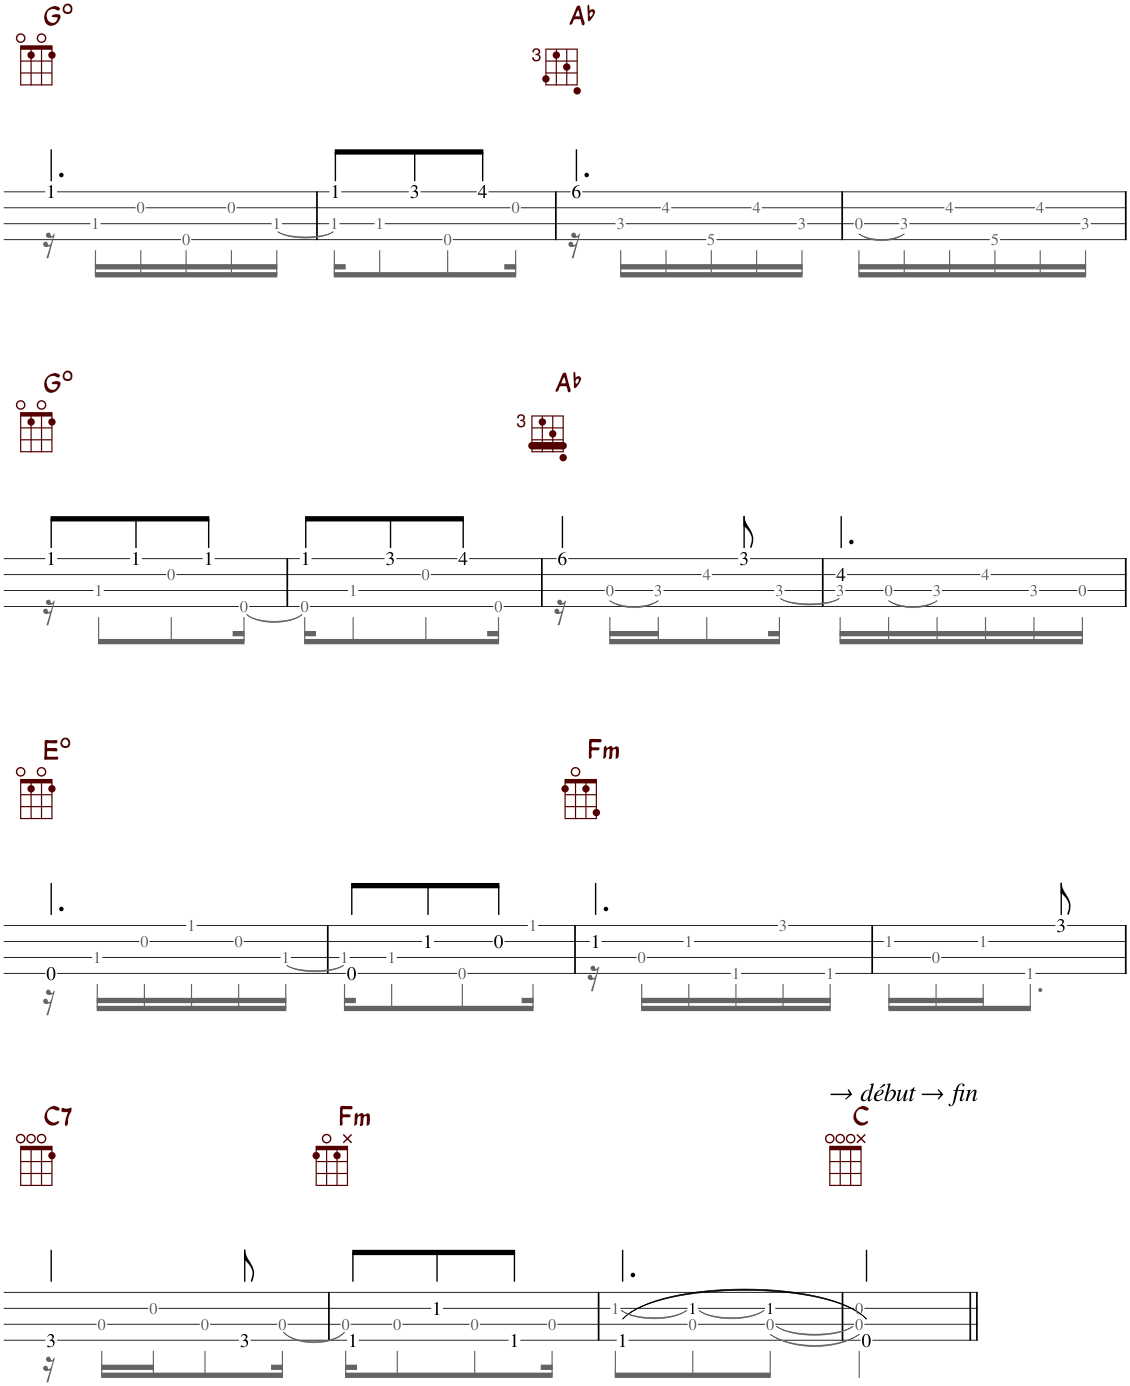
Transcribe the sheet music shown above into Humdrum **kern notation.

**kern	**harte
*part1	*part1
*staff1	*
*I"Ukulélé [Tablature]	*
!!LO:PB:g=z
*k[b-e-a-d-]	*
*M3/8	*
=55	=55
*^	*
4.b-/	16r	G:dim
.	16d-!i\LL	.
.	16f-X!i\	.
.	16g!i\	.
.	16f-!i\	.
.	[16d-!i\JJ	.
=56	=56	=56
8b-/L	16d-!i\KL]	.
.	8d-!i\	.
8cc/	.	.
.	8g!i\	.
8dd-/J	.	.
.	16f-X!i\Jk	.
=57	=57	=57
4.ee-/	16r	Ab:maj
.	16e-!i\LL	.
.	16a-!i\	.
.	16cc!i\	.
.	16a-!i\	.
.	16e-!i\JJ	.
=58	=58	=58
4.ryy	(16c!i\LL	.
.	16e-!i\)	.
.	16a-!i\	.
.	16cc!i\	.
.	16a-!i\	.
.	16e-!i\JJ	.
!!LO:LB:g=z	!!
=59	=59	=59
8b-/L	16r	G:dim
.	8d-!i\L	.
8b-/	.	.
.	8f-X!i\	.
8b-/J	.	.
.	[16g!i\Jk	.
=60	=60	=60
8b-/L	16g!i\KL]	.
.	8d-!i\	.
8cc/	.	.
.	8f-X!i\	.
8dd-/J	.	.
.	16g!i\Jk	.
=61	=61	=61
4ee-/	16r	Ab:maj
.	(16c!i\LL	.
.	16e-!i\J)	.
.	8a-!i\	.
8cc/	.	.
.	[16e-!i\Jk	.
=62	=62	=62
4.a-/	16e-!i\LL]	.
.	(16c!i\	.
.	16e-!i\)	.
.	16a-!i\	.
.	16e-!i\	.
.	16c!i\JJ	.
!!LO:LB:g=z	!!
=63	=63	=63
4.g/	16r	E:dim
.	16d-!i\LL	.
.	16en!i\	.
.	16b-!i\	.
.	16e!i\	.
.	[16d-!i\JJ	.
=64	=64	=64
8g/L	16d-!i\KL]	.
.	8d-!i\	.
8f/	.	.
.	8g!i\	.
8en/J	.	.
.	16b-!i\Jk	.
=65	=65	=65
!	!	!LO:H:kt=m
4.f/	16r	F:min
.	16c!i\LL	.
.	16f!i\	.
.	16a-!i\	.
.	16cc!i\	.
.	16a-!i\JJ	.
=66	=66	=66
4ryy	16f!i\LL	.
.	16c!i\	.
.	16f!i\J	.
.	8.a-!i\J	.
8cc/	.	.
!!LO:LB:g=z	!!
=67	=67	=67
!	!	!LO:H:kt=7
4b-/	16r	C:7
.	16c!i\LL	.
.	16en!i\J	.
.	8c!i\	.
8b-/	.	.
.	[16c!i\Jk	.
=68	=68	=68
!	!	!LO:H:kt=m
8a-/L	16c!i\KL]	F:min
.	8c!i\	.
8f/	.	.
.	8c!i\	.
8a-/J	.	.
.	16c!i\Jk	.
=69	=69	=69
(4.a-/	[8f!i\L	.
.	8c!i\ 8f!\_	.
.	([8c!i\ 8f!\]J	.
=70	=70	=70
4g/)	4c!i\] 4en!i\)	C:maj
!	!LO:TX:a:t=<i>→ début</i> → <i>fin</i>	!
*v	*v	*
=||	=||
*-	*-
